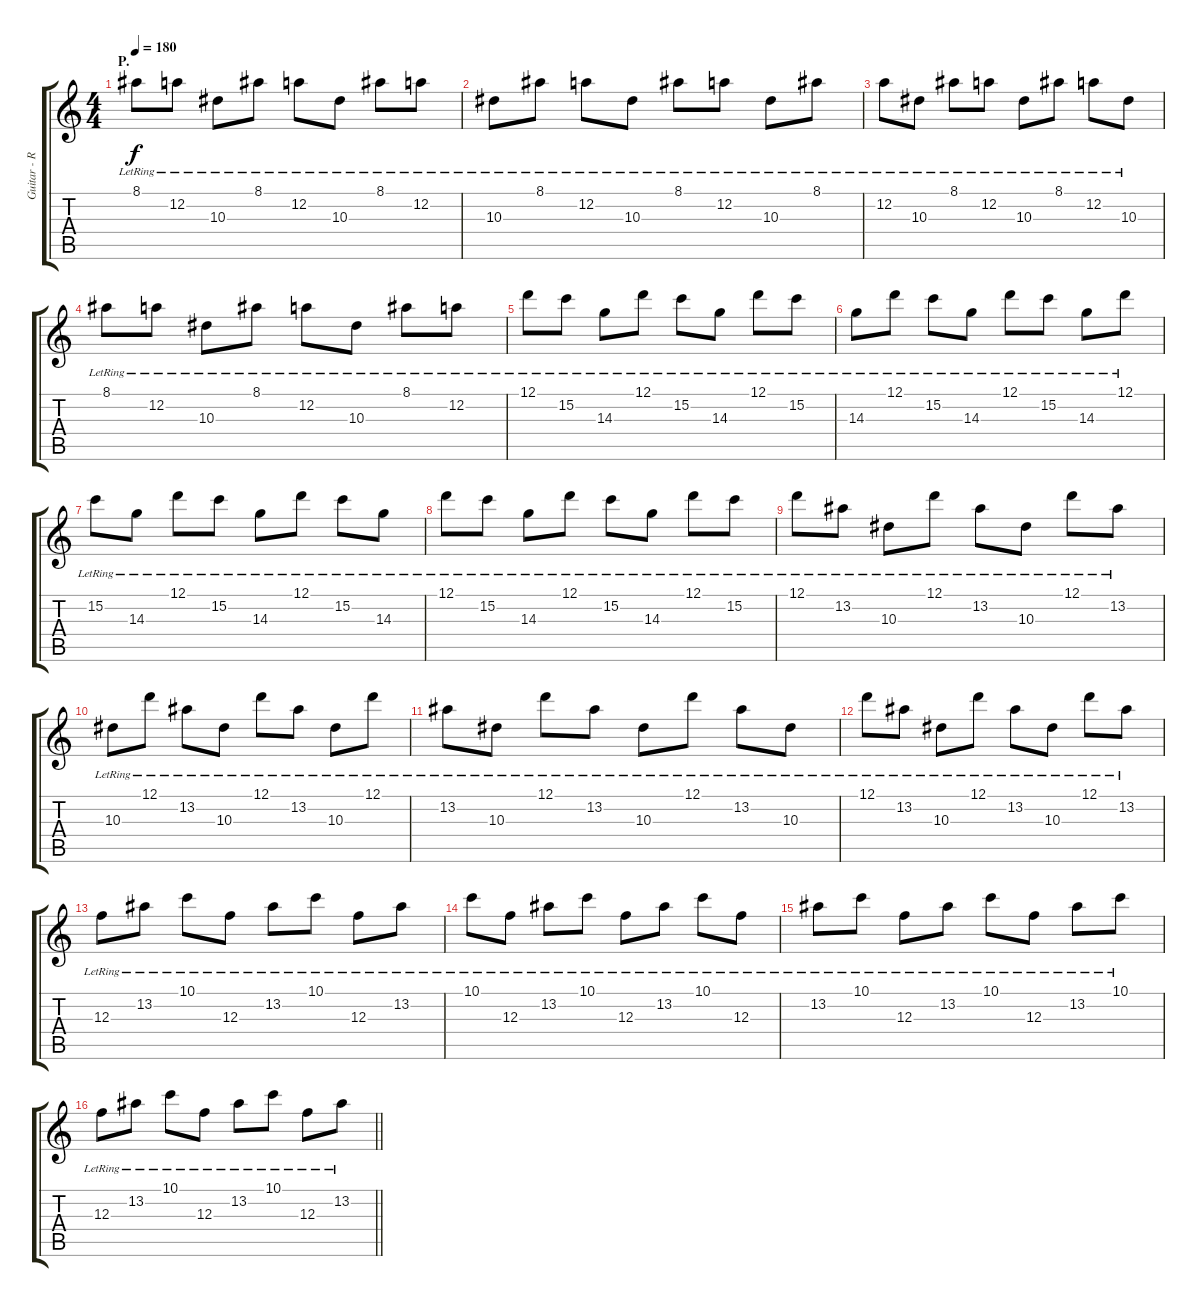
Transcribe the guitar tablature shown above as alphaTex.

\track ("Guitar - Right" "Guitar - R") {instrument distortionguitar}
\staff {score tabs}
\tuning (D4 A3 F3 C3 G2 C2) {hide}
\ts (4 4)
\section ("" "P.")
\tempo 180
\clef g2
\ks c
8.1{lr}.8{dy f volume 12 instrument electricguitarjazz} 12.2{lr}.8 10.3{lr}.8 8.1{lr}.8 12.2{lr}.8 10.3{lr}.8 8.1{lr}.8 12.2{lr}.8 |
10.3{lr}.8 8.1{lr}.8 12.2{lr}.8 10.3{lr}.8 8.1{lr}.8 12.2{lr}.8 10.3{lr}.8 8.1{lr}.8 |
12.2{lr}.8 10.3{lr}.8 8.1{lr}.8 12.2{lr}.8 10.3{lr}.8 8.1{lr}.8 12.2{lr}.8 10.3{lr}.8 |
8.1{lr}.8 12.2{lr}.8 10.3{lr}.8 8.1{lr}.8 12.2{lr}.8 10.3{lr}.8 8.1{lr}.8 12.2{lr}.8 |
12.1{lr}.8 15.2{lr}.8 14.3{lr}.8 12.1{lr}.8 15.2{lr}.8 14.3{lr}.8 12.1{lr}.8 15.2{lr}.8 |
14.3{lr}.8 12.1{lr}.8 15.2{lr}.8 14.3{lr}.8 12.1{lr}.8 15.2{lr}.8 14.3{lr}.8 12.1{lr}.8 |
15.2{lr}.8 14.3{lr}.8 12.1{lr}.8 15.2{lr}.8 14.3{lr}.8 12.1{lr}.8 15.2{lr}.8 14.3{lr}.8 |
12.1{lr}.8 15.2{lr}.8 14.3{lr}.8 12.1{lr}.8 15.2{lr}.8 14.3{lr}.8 12.1{lr}.8 15.2{lr}.8 |
12.1{lr}.8 13.2{lr}.8 10.3{lr}.8 12.1{lr}.8 13.2{lr}.8 10.3{lr}.8 12.1{lr}.8 13.2{lr}.8 |
10.3{lr}.8 12.1{lr}.8 13.2{lr}.8 10.3{lr}.8 12.1{lr}.8 13.2{lr}.8 10.3{lr}.8 12.1{lr}.8 |
13.2{lr}.8 10.3{lr}.8 12.1{lr}.8 13.2{lr}.8 10.3{lr}.8 12.1{lr}.8 13.2{lr}.8 10.3{lr}.8 |
12.1{lr}.8 13.2{lr}.8 10.3{lr}.8 12.1{lr}.8 13.2{lr}.8 10.3{lr}.8 12.1{lr}.8 13.2{lr}.8 |
12.3{lr}.8 13.2{lr}.8 10.1{lr}.8 12.3{lr}.8 13.2{lr}.8 10.1{lr}.8 12.3{lr}.8 13.2{lr}.8 |
10.1{lr}.8 12.3{lr}.8 13.2{lr}.8 10.1{lr}.8 12.3{lr}.8 13.2{lr}.8 10.1{lr}.8 12.3{lr}.8 |
13.2{lr}.8 10.1{lr}.8 12.3{lr}.8 13.2{lr}.8 10.1{lr}.8 12.3{lr}.8 13.2{lr}.8 10.1{lr}.8 |
\barLineRight lightlight
12.3{lr}.8 13.2{lr}.8 10.1{lr}.8 12.3{lr}.8 13.2{lr}.8 10.1{lr}.8 12.3{lr}.8 13.2{lr}.8
